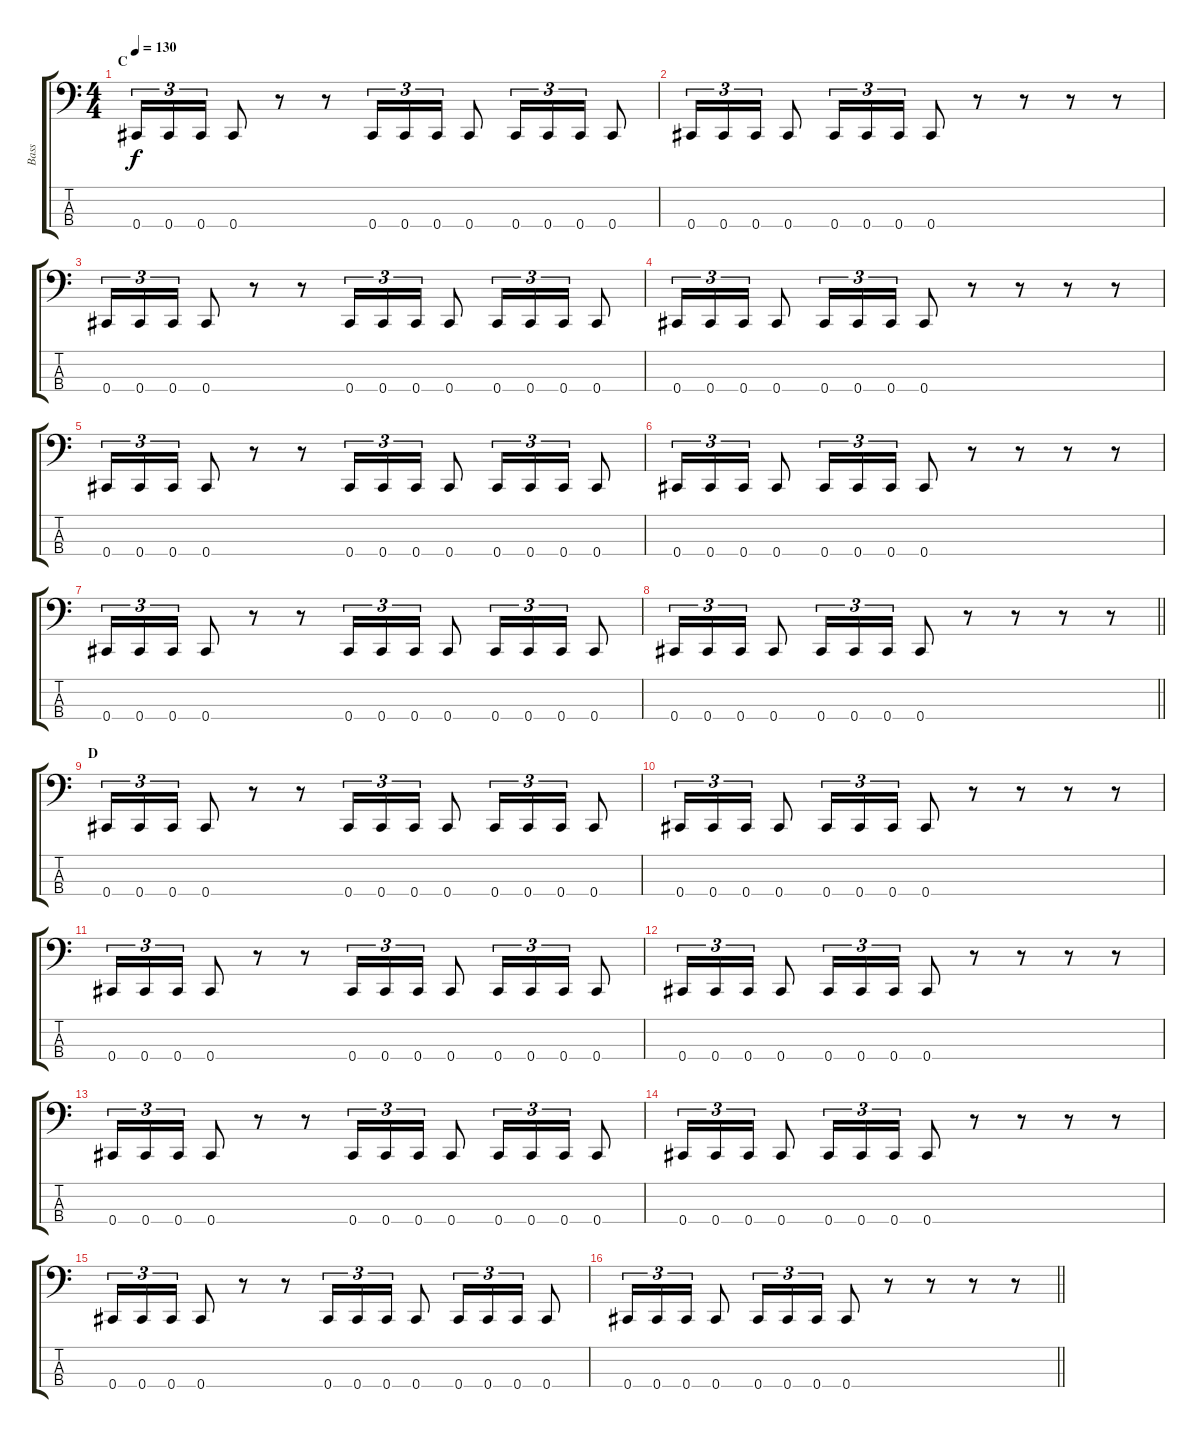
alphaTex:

\track ("Bass" "Bass") {instrument electricbasspick}
\staff {score tabs}
\tuning (E2 B1 Gb1 Db1) {hide}
\ts (4 4)
\section ("" "C")
\tempo 130
\clef f4
\ks c
0.4.16{tu (3 2) dy f} 0.4.16{tu (3 2)} 0.4.16{tu (3 2)} 0.4.8 r.8 r.8 0.4.16{tu (3 2)} 0.4.16{tu (3 2)} 0.4.16{tu (3 2)} 0.4.8 0.4.16{tu (3 2)} 0.4.16{tu (3 2)} 0.4.16{tu (3 2)} 0.4.8 |
0.4.16{tu (3 2)} 0.4.16{tu (3 2)} 0.4.16{tu (3 2)} 0.4.8 0.4.16{tu (3 2)} 0.4.16{tu (3 2)} 0.4.16{tu (3 2)} 0.4.8 r.8 r.8 r.8 r.8 |
0.4.16{tu (3 2)} 0.4.16{tu (3 2)} 0.4.16{tu (3 2)} 0.4.8 r.8 r.8 0.4.16{tu (3 2)} 0.4.16{tu (3 2)} 0.4.16{tu (3 2)} 0.4.8 0.4.16{tu (3 2)} 0.4.16{tu (3 2)} 0.4.16{tu (3 2)} 0.4.8 |
0.4.16{tu (3 2)} 0.4.16{tu (3 2)} 0.4.16{tu (3 2)} 0.4.8 0.4.16{tu (3 2)} 0.4.16{tu (3 2)} 0.4.16{tu (3 2)} 0.4.8 r.8 r.8 r.8 r.8 |
0.4.16{tu (3 2)} 0.4.16{tu (3 2)} 0.4.16{tu (3 2)} 0.4.8 r.8 r.8 0.4.16{tu (3 2)} 0.4.16{tu (3 2)} 0.4.16{tu (3 2)} 0.4.8 0.4.16{tu (3 2)} 0.4.16{tu (3 2)} 0.4.16{tu (3 2)} 0.4.8 |
0.4.16{tu (3 2)} 0.4.16{tu (3 2)} 0.4.16{tu (3 2)} 0.4.8 0.4.16{tu (3 2)} 0.4.16{tu (3 2)} 0.4.16{tu (3 2)} 0.4.8 r.8 r.8 r.8 r.8 |
0.4.16{tu (3 2)} 0.4.16{tu (3 2)} 0.4.16{tu (3 2)} 0.4.8 r.8 r.8 0.4.16{tu (3 2)} 0.4.16{tu (3 2)} 0.4.16{tu (3 2)} 0.4.8 0.4.16{tu (3 2)} 0.4.16{tu (3 2)} 0.4.16{tu (3 2)} 0.4.8 |
\barLineRight lightlight
0.4.16{tu (3 2)} 0.4.16{tu (3 2)} 0.4.16{tu (3 2)} 0.4.8 0.4.16{tu (3 2)} 0.4.16{tu (3 2)} 0.4.16{tu (3 2)} 0.4.8 r.8 r.8 r.8 r.8 |
\section ("" "D")
0.4.16{tu (3 2)} 0.4.16{tu (3 2)} 0.4.16{tu (3 2)} 0.4.8 r.8 r.8 0.4.16{tu (3 2)} 0.4.16{tu (3 2)} 0.4.16{tu (3 2)} 0.4.8 0.4.16{tu (3 2)} 0.4.16{tu (3 2)} 0.4.16{tu (3 2)} 0.4.8 |
0.4.16{tu (3 2)} 0.4.16{tu (3 2)} 0.4.16{tu (3 2)} 0.4.8 0.4.16{tu (3 2)} 0.4.16{tu (3 2)} 0.4.16{tu (3 2)} 0.4.8 r.8 r.8 r.8 r.8 |
0.4.16{tu (3 2)} 0.4.16{tu (3 2)} 0.4.16{tu (3 2)} 0.4.8 r.8 r.8 0.4.16{tu (3 2)} 0.4.16{tu (3 2)} 0.4.16{tu (3 2)} 0.4.8 0.4.16{tu (3 2)} 0.4.16{tu (3 2)} 0.4.16{tu (3 2)} 0.4.8 |
0.4.16{tu (3 2)} 0.4.16{tu (3 2)} 0.4.16{tu (3 2)} 0.4.8 0.4.16{tu (3 2)} 0.4.16{tu (3 2)} 0.4.16{tu (3 2)} 0.4.8 r.8 r.8 r.8 r.8 |
0.4.16{tu (3 2)} 0.4.16{tu (3 2)} 0.4.16{tu (3 2)} 0.4.8 r.8 r.8 0.4.16{tu (3 2)} 0.4.16{tu (3 2)} 0.4.16{tu (3 2)} 0.4.8 0.4.16{tu (3 2)} 0.4.16{tu (3 2)} 0.4.16{tu (3 2)} 0.4.8 |
0.4.16{tu (3 2)} 0.4.16{tu (3 2)} 0.4.16{tu (3 2)} 0.4.8 0.4.16{tu (3 2)} 0.4.16{tu (3 2)} 0.4.16{tu (3 2)} 0.4.8 r.8 r.8 r.8 r.8 |
0.4.16{tu (3 2)} 0.4.16{tu (3 2)} 0.4.16{tu (3 2)} 0.4.8 r.8 r.8 0.4.16{tu (3 2)} 0.4.16{tu (3 2)} 0.4.16{tu (3 2)} 0.4.8 0.4.16{tu (3 2)} 0.4.16{tu (3 2)} 0.4.16{tu (3 2)} 0.4.8 |
\barLineRight lightlight
0.4.16{tu (3 2)} 0.4.16{tu (3 2)} 0.4.16{tu (3 2)} 0.4.8 0.4.16{tu (3 2)} 0.4.16{tu (3 2)} 0.4.16{tu (3 2)} 0.4.8 r.8 r.8 r.8 r.8
